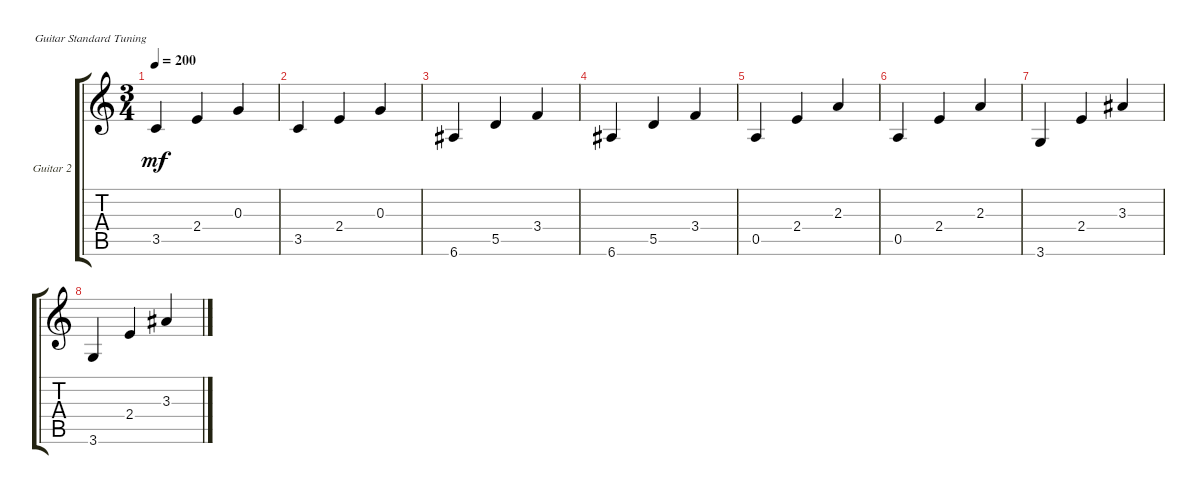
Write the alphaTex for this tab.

\bracketExtendMode groupsimilarinstruments
\firstSystemTrackNameOrientation horizontal
\otherSystemsTrackNameOrientation horizontal
\track ("Acoustic Guitar 2" "Guitar 2") {instrument acousticguitarsteel}
\staff {score tabs}
\tuning (E4 B3 G3 D3 A2 E2)
\ts (3 4)
\tempo 200
\clef g2
\scale
0.333333
\ks c
3.5.4{dy mf} 2.4.4 0.3.4 |
\scale
0.333333 3.5.4 2.4.4 0.3.4 |
\scale
0.333333 6.6.4 5.5.4 3.4.4 |
\scale
0.333333 6.6.4 5.5.4 3.4.4 |
\scale
0.333333 0.5.4 2.4.4 2.3.4 |
\scale
0.333333 0.5.4 2.4.4 2.3.4 |
\scale
0.333333 3.6.4 2.4.4 3.3.4 |
\scale
0.333333 3.6.4 2.4.4 3.3.4 |
\scale
0.333333 |
\scale
0.333333 |
\scale
0.333333 |
\scale
0.333333 |
\scale
0.333333 |
\scale
0.333333 |
\scale
0.333333 |
\scale
0.333333
